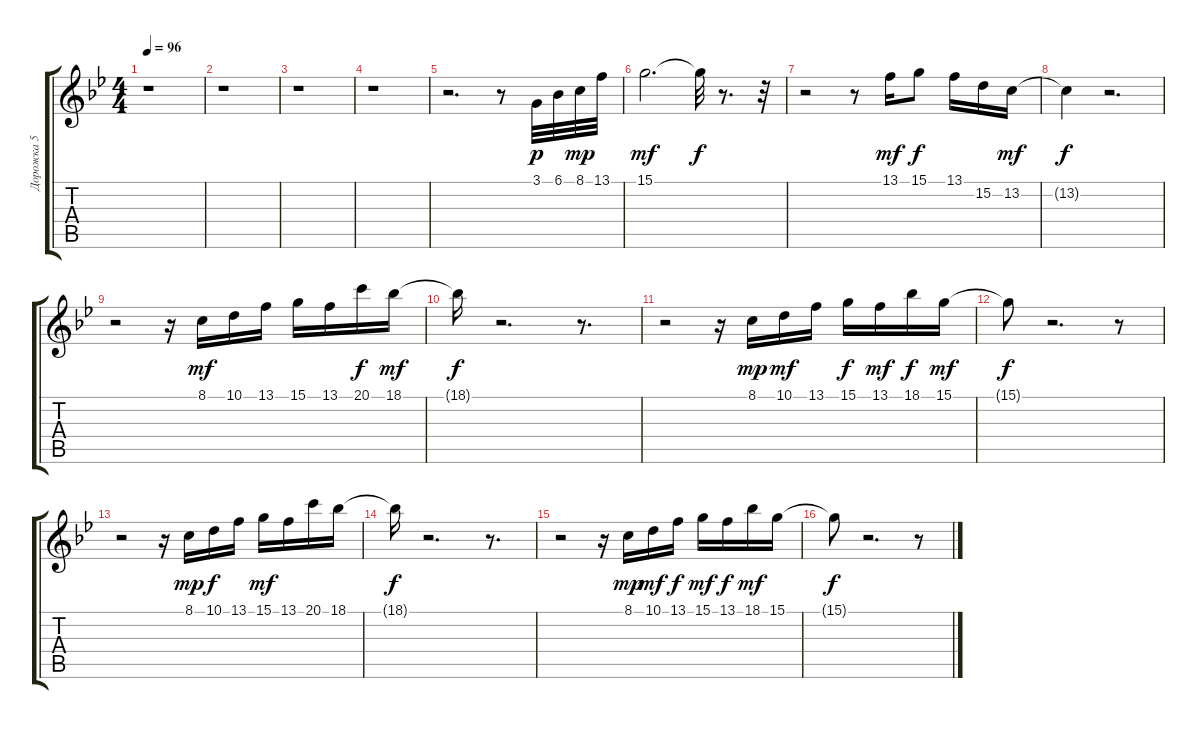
\track ("Дорожка 5" "Дорожка 5") {instrument sitar}
\staff {score tabs}
\tuning (E4 B3 G3 D3 A2 E2) {hide}
\ts (4 4)
\tempo 96
\clef g2
\ks bb
r.1{dy f} |
r.1 |
r.1 |
r.1 |
r.2{d} r.8 3.1.32{dy p volume 15} 6.1.32 8.1.32{dy mp} 13.1.32 |
15.1.2{d dy mf} 15.1{t}.32{dy f} r.8{d} r.32 |
r.2 r.8 13.1.16{dy mf} 15.1.8{dy f} 13.1.16 15.2.16 13.2.16{dy mf} |
13.2{t}.4{dy f} r.2{d} |
r.2 r.16 8.1.16{dy mf} 10.1.16 13.1.16 15.1.16 13.1.16 20.1.16{dy f} 18.1.16{dy mf} |
18.1{t}.16{dy f} r.2{d} r.8{d} |
r.2 r.16 8.1.16{dy mp} 10.1.16{dy mf} 13.1.16 15.1.16{dy f} 13.1.16{dy mf} 18.1.16{dy f} 15.1.16{dy mf} |
15.1{t}.8{dy f} r.2{d} r.8 |
r.2 r.16 8.1.16{dy mp} 10.1.16{dy f} 13.1.16 15.1.16{dy mf} 13.1.16 20.1.16 18.1.16 |
18.1{t}.16{dy f} r.2{d} r.8{d} |
r.2 r.16 8.1.16{dy mp} 10.1.16{dy mf} 13.1.16{dy f} 15.1.16{dy mf} 13.1.16{dy f} 18.1.16{dy mf} 15.1.16 |
15.1{t}.8{dy f} r.2{d} r.8
